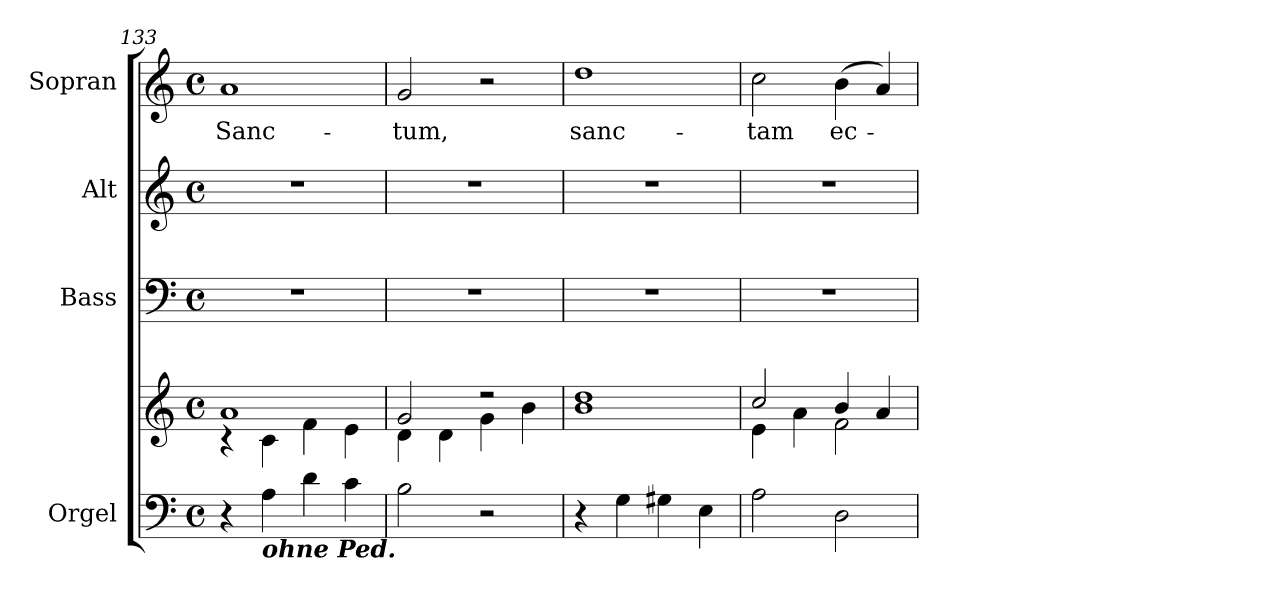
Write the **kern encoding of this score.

**kern	**kern	**kern	**kern	**kern	**text
*part4	*part4	*part3	*part2	*part1	*part1
*staff5	*staff4	*staff3	*staff2	*staff1	*staff1
*I"Orgel	*	*I"Bass	*I"Alt	*I"Sopran	*
*I'Org.	*	*I'B.	*I'A.	*I'S.	*
!!LO:PB:g=z
*clefF4	*clefG2	*clefF4	*clefG2	*clefG2	*
*k[]	*k[]	*k[]	*k[]	*k[]	*
*C:	*C:	*C:	*C:	*C:	*
*M4/4	*M4/4	*M4/4	*M4/4	*M4/4	*
*met(c)	*met(c)	*met(c)	*met(c)	*met(c)	*
=133	=133	=133	=133	=133	=133
*	*^	*	*	*	*
!	!	!	!	!	!	!LO:LY:b
4r	1a	4rc	1r	1r	1a	Sanc-
!LO:TX:b:Bi:t=ohne Ped.	!	!	!	!	!	!
4A\	.	4c\	.	.	.	.
4d\	.	4f\	.	.	.	.
4c\	.	4e\	.	.	.	.
=134	=134	=134	=134	=134	=134	=134
!	!	!	!	!	!	!LO:LY:b
2B\	2g/	4d\	1r	1r	2g/	-tum,
.	.	4d\	.	.	.	.
2r	2rdd	4g\	.	.	2r	.
.	.	4b\	.	.	.	.
=135	=135	=135	=135	=135	=135	=135
!	!	!	!	!	!	!LO:LY:b
4r	1dd	1b	1r	1r	1dd	sanc-
4G\	.	.	.	.	.	.
4G#X\	.	.	.	.	.	.
4E\	.	.	.	.	.	.
=136	=136	=136	=136	=136	=136	=136
!	!	!	!	!	!	!LO:LY:b
2A\	2cc/	4e\	1r	1r	2cc\	-tam
.	.	4a\	.	.	.	.
!	!	!	!	!	!	!LO:LY:b
2D\	4b/	2f\	.	.	(>4b\	ec-
.	4a/	.	.	.	4a/)	.
*	*v	*v	*	*	*	*
=	=	=	=	=	=
*-	*-	*-	*-	*-	*-
